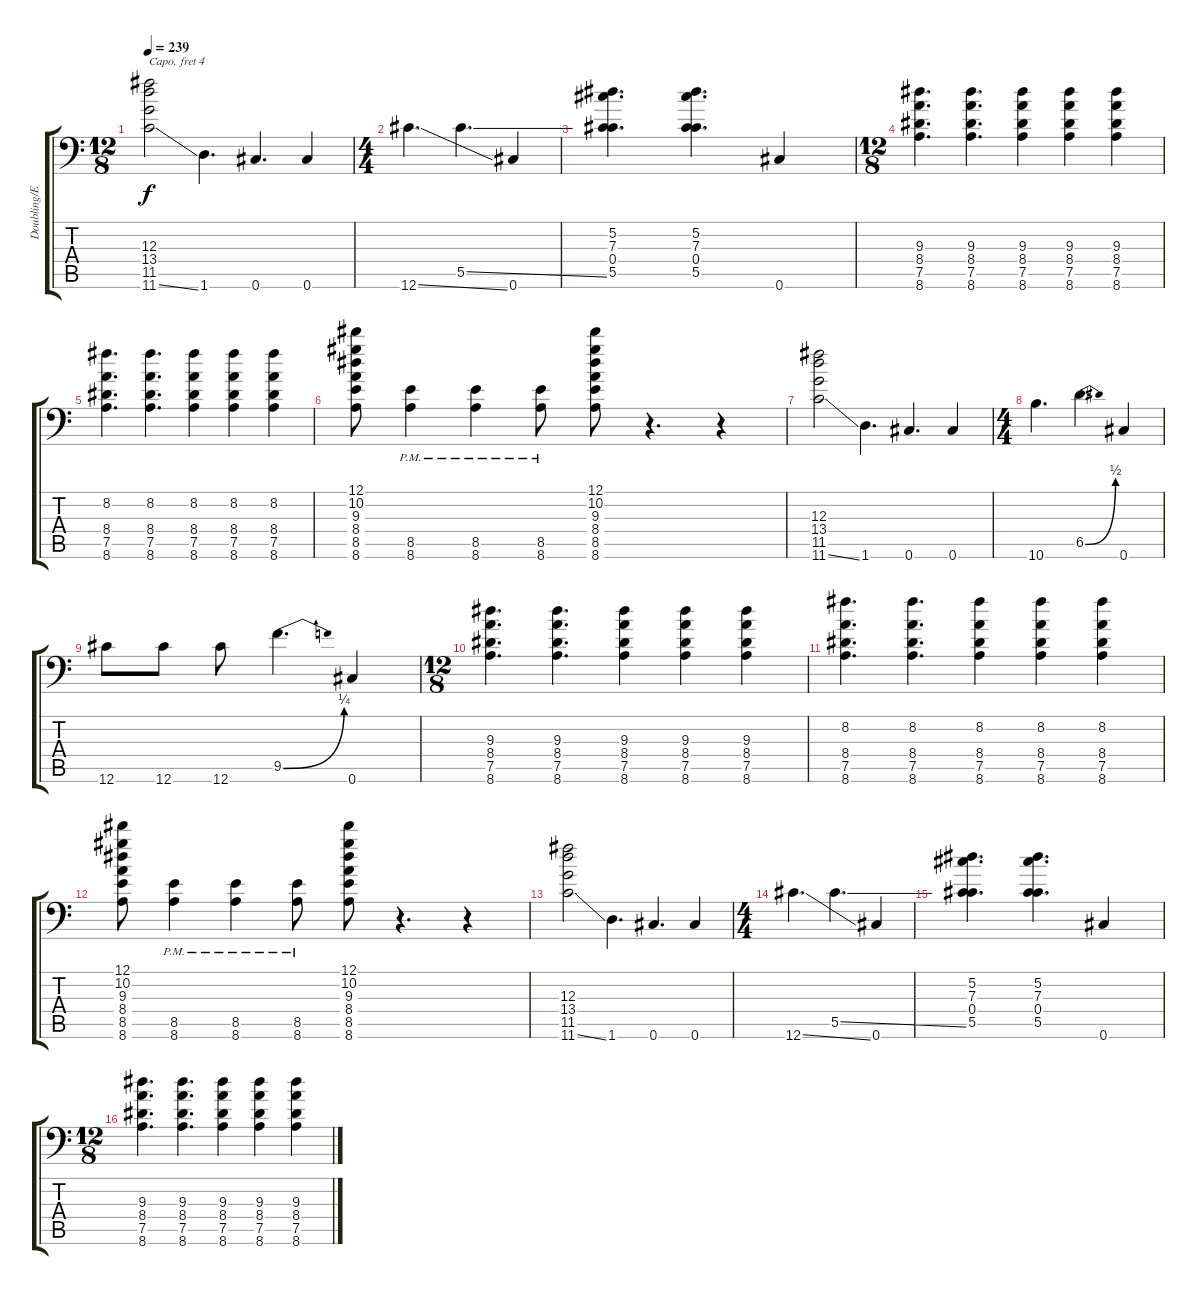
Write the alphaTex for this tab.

\track ("Doubling/Extras" "Doubling/E") {instrument distortionguitar}
\staff {score tabs}
\capo 4
\tuning (B3 Gb3 D3 A2 E2 A1) {hide}
\ts (12 8)
\tempo 239
\clef f4
\ks c
(12.3 13.4 11.5 11.6{ss}).2{dy f} 1.6.4{d} 0.6.4{d} 0.6.4 |
\ts (4 4)
12.6{ss}.4{d} 5.5{ss}.4{d} 0.6.4 |
(5.2 7.3 0.4 5.5).4{d} (5.2 7.3 0.4 5.5).4{d} 0.6.4 |
\ts (12 8)
(9.3 8.4 7.5 8.6).4{d} (9.3 8.4 7.5 8.6).4{d} (9.3 8.4 7.5 8.6).4 (9.3 8.4 7.5 8.6).4 (9.3 8.4 7.5 8.6).4 |
(8.2 8.4 7.5 8.6).4{d} (8.2 8.4 7.5 8.6).4{d} (8.2 8.4 7.5 8.6).4 (8.2 8.4 7.5 8.6).4 (8.2 8.4 7.5 8.6).4 |
(12.1 10.2 9.3 8.4 8.5 8.6).8 (8.5{pm} 8.6).4 (8.5{pm} 8.6{pm}).4 (8.5{pm} 8.6{pm}).8 (12.1 10.2 9.3 8.4 8.5 8.6).8 r.4{d} r.4 |
(12.3 13.4 11.5 11.6{ss}).2 1.6.4{d} 0.6.4{d} 0.6.4 |
\ts (4 4)
10.6.4{d} 6.5{be (bend 0 0 60 2)}.4{d} 0.6.4 |
12.6.8 12.6.8 12.6.8 9.5{be (bend 0 0 60 1)}.4{d} 0.6.4 |
\ts (12 8)
(9.3 8.4 7.5 8.6).4{d} (9.3 8.4 7.5 8.6).4{d} (9.3 8.4 7.5 8.6).4 (9.3 8.4 7.5 8.6).4 (9.3 8.4 7.5 8.6).4 |
(8.2 8.4 7.5 8.6).4{d} (8.2 8.4 7.5 8.6).4{d} (8.2 8.4 7.5 8.6).4 (8.2 8.4 7.5 8.6).4 (8.2 8.4 7.5 8.6).4 |
(12.1 10.2 9.3 8.4 8.5 8.6).8 (8.5{pm} 8.6).4 (8.5{pm} 8.6{pm}).4 (8.5{pm} 8.6{pm}).8 (12.1 10.2 9.3 8.4 8.5 8.6).8 r.4{d} r.4 |
(12.3 13.4 11.5 11.6{ss}).2 1.6.4{d} 0.6.4{d} 0.6.4 |
\ts (4 4)
12.6{ss}.4{d} 5.5{ss}.4{d} 0.6.4 |
(5.2 7.3 0.4 5.5).4{d} (5.2 7.3 0.4 5.5).4{d} 0.6.4 |
\ts (12 8)
(9.3 8.4 7.5 8.6).4{d} (9.3 8.4 7.5 8.6).4{d} (9.3 8.4 7.5 8.6).4 (9.3 8.4 7.5 8.6).4 (9.3 8.4 7.5 8.6).4
